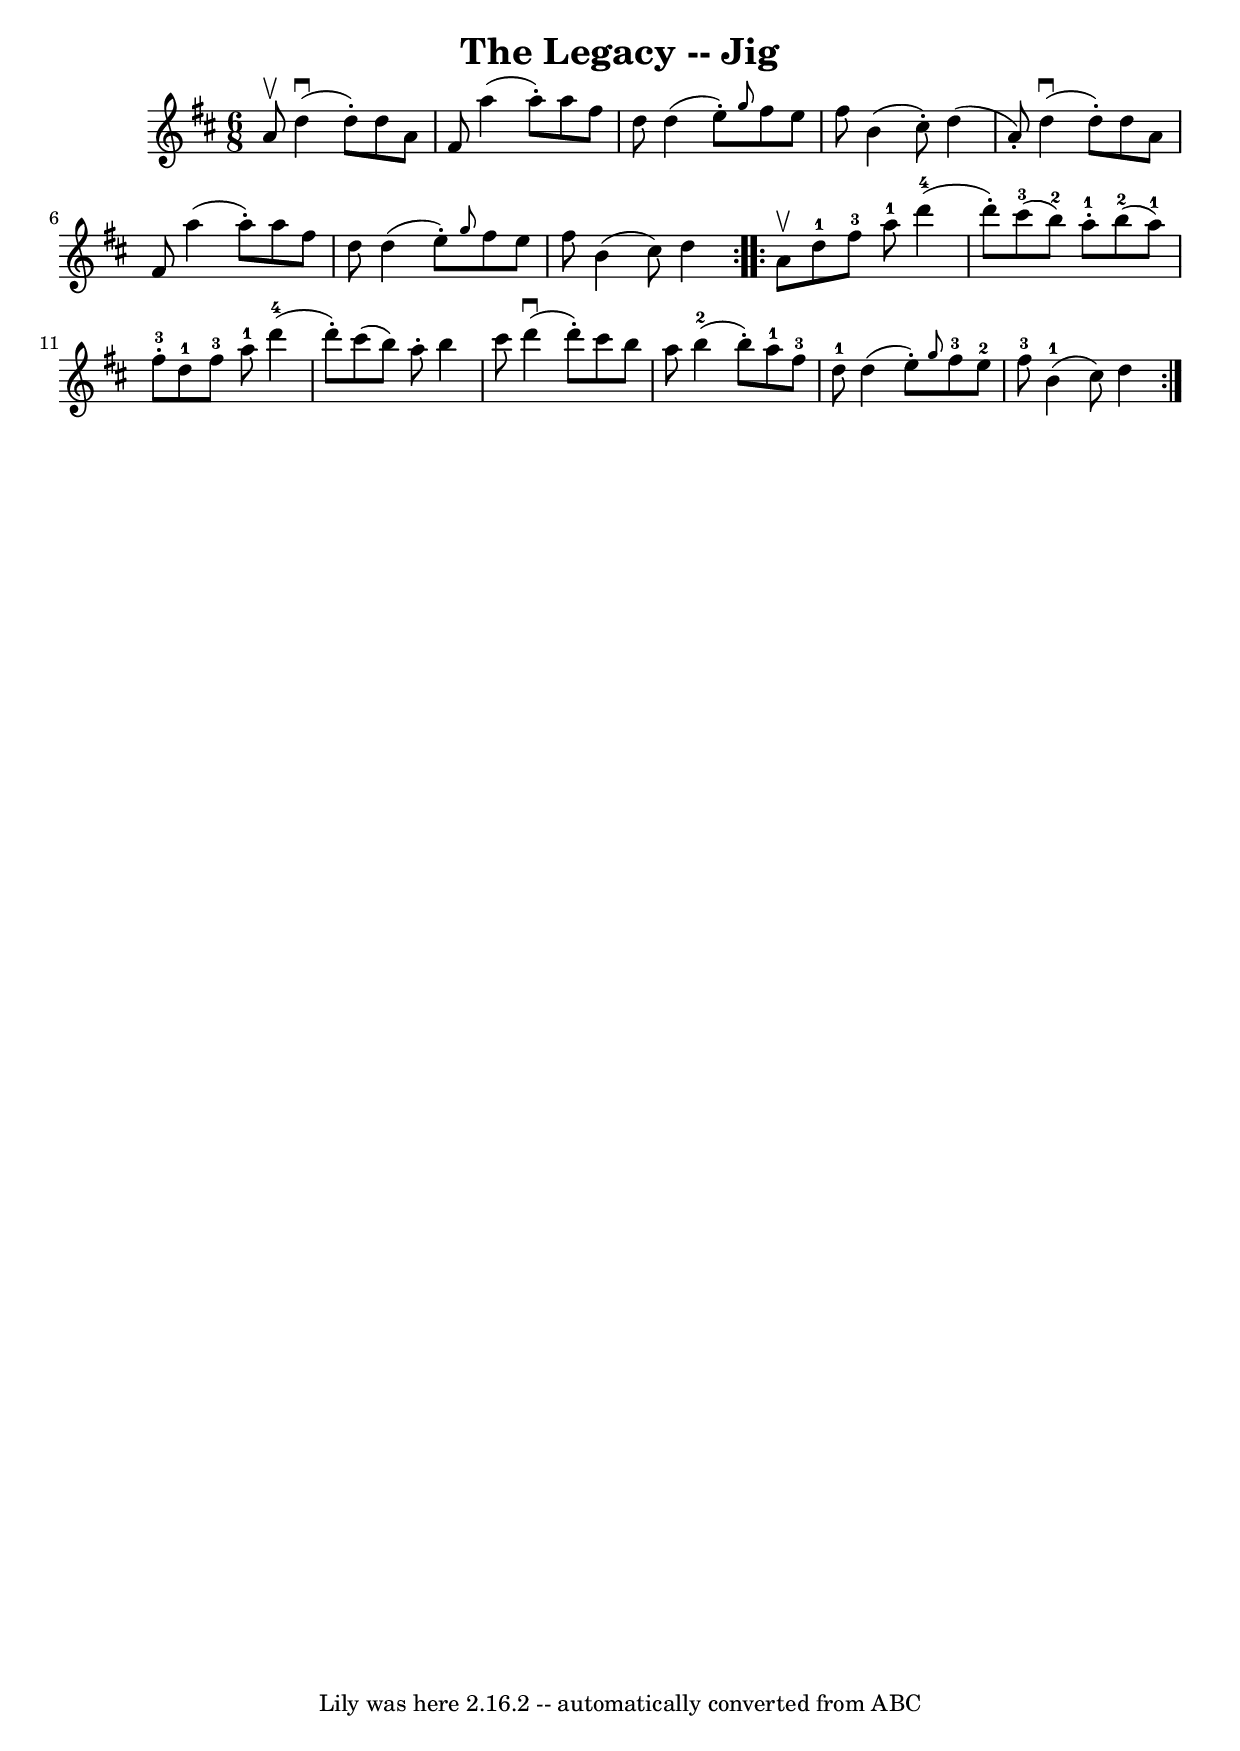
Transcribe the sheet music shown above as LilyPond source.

\version "2.16.2"
\include "Mammoth.ily"
\header {
  %% book = "Ryan's Mammoth Collection."
  crossRefNumber = "1"
  footnotes = ""
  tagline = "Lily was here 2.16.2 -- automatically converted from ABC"
  title = "The Legacy -- Jig"

}
voicedefault =  {



  \repeat volta 2 {

    \time 6/8 
    \key d \major
    a'8^\upbow |
    d''4^\downbow(d''8 -.)   
    d''8 a'8 fis'8  |
    a''4 (a''8 -.) a''8 fis''8 d''8  
    |
    d''4 (e''8 -.) \grace { g''8  
			  } fis''8 e''8 fis''8  
    |
    b'4 (cis''8 -.) d''4 (a'8 -.) |
    d''4 ^\downbow(d''8 -.) d''8 a'8 fis'8  |
    a''4 (a''8 -.)  
    a''8 fis''8 d''8  |
    d''4 (e''8 -.) \grace { g''8  
			  }   
    fis''8 e''8 fis''8  |
    b'4 (cis''8) d''4  

  } 
  \repeat volta 2 {
    a'8^\upbow |
    d''8-1 fis''8-3 a''8 
    -1 d'''4-4(d'''8 -.) |
    cis'''8-3(b''8-2)   
    a''8-1-. b''8-2(a''8-1) fis''8-3-. |
    d''8 
    -1 fis''8-3 a''8-1 d'''4-4(d'''8 -.) |
    cis'''8 
    (b''8) a''8 -. b''4 cis'''8  |
    d'''4^\downbow(d'''8 
    -.) cis'''8 b''8 a''8  |
    b''4-2(b''8 -.) a''8 
    -1 fis''8-3 d''8-1 |
    d''4 (e''8 -.) \grace { g''8  

			  } fis''8-3 e''8-2 fis''8-3 |
    b'4-1(cis''8)   
    d''4  
  }   

}

\score{
  <<

    \context Staff="default"
    {
      \voicedefault 
      
    }

  >>
  \layout {
    
  }
  \midi {
  }

}
